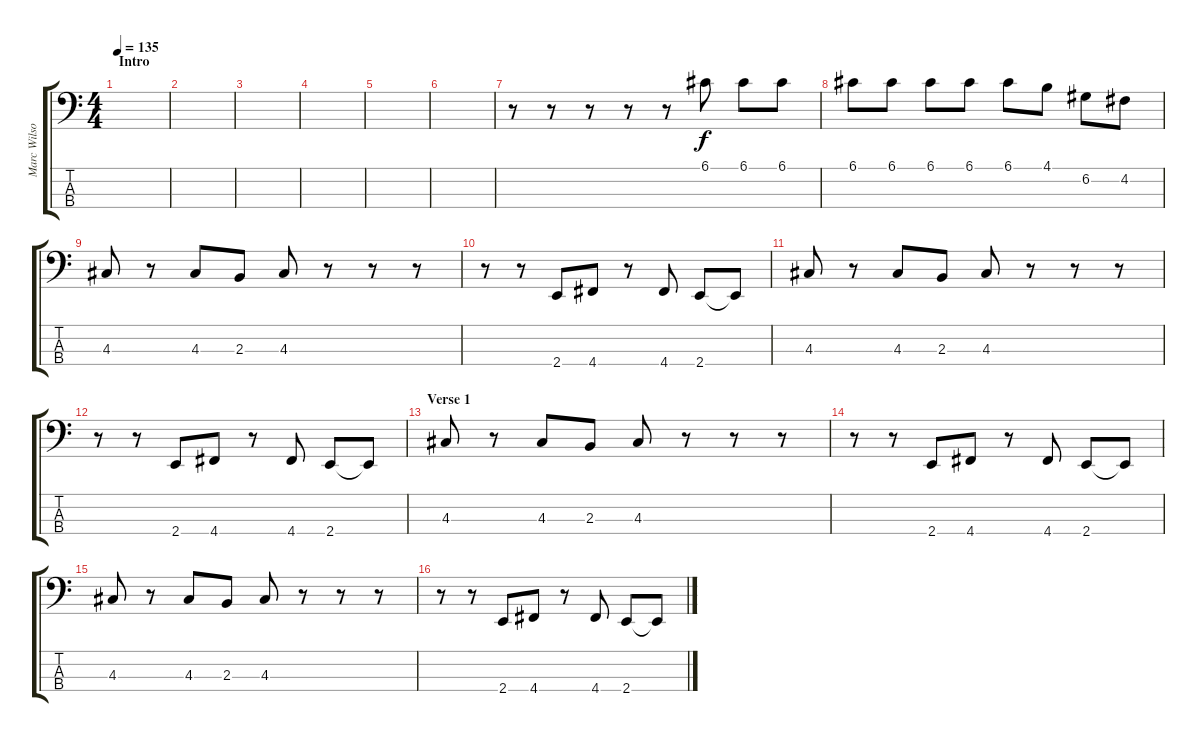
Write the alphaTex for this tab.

\track ("Marc Wilson - Bass" "Marc Wilso") {instrument electricbassfinger}
\staff {score tabs}
\tuning (G2 D2 A1 D1) {hide}
\ts (4 4)
\section ("" "Intro")
\tempo 135
\clef f4
\ks c
|
|
|
|
|
|
r.8 r.8 r.8 r.8 r.8 6.1.8 6.1.8 6.1.8 |
6.1.8 6.1.8 6.1.8 6.1.8 6.1.8 4.1.8 6.2.8 4.2.8 |
4.3.8 r.8 4.3.8 2.3.8 4.3.8 r.8 r.8 r.8 |
r.8 r.8 2.4.8 4.4.8 r.8 4.4.8 2.4.8 2.4{t}.8 |
4.3.8 r.8 4.3.8 2.3.8 4.3.8 r.8 r.8 r.8 |
r.8 r.8 2.4.8 4.4.8 r.8 4.4.8 2.4.8 2.4{t}.8 |
\section ("" "Verse 1")
4.3.8 r.8 4.3.8 2.3.8 4.3.8 r.8 r.8 r.8 |
r.8 r.8 2.4.8 4.4.8 r.8 4.4.8 2.4.8 2.4{t}.8 |
4.3.8 r.8 4.3.8 2.3.8 4.3.8 r.8 r.8 r.8 |
r.8 r.8 2.4.8 4.4.8 r.8 4.4.8 2.4.8 2.4{t}.8
